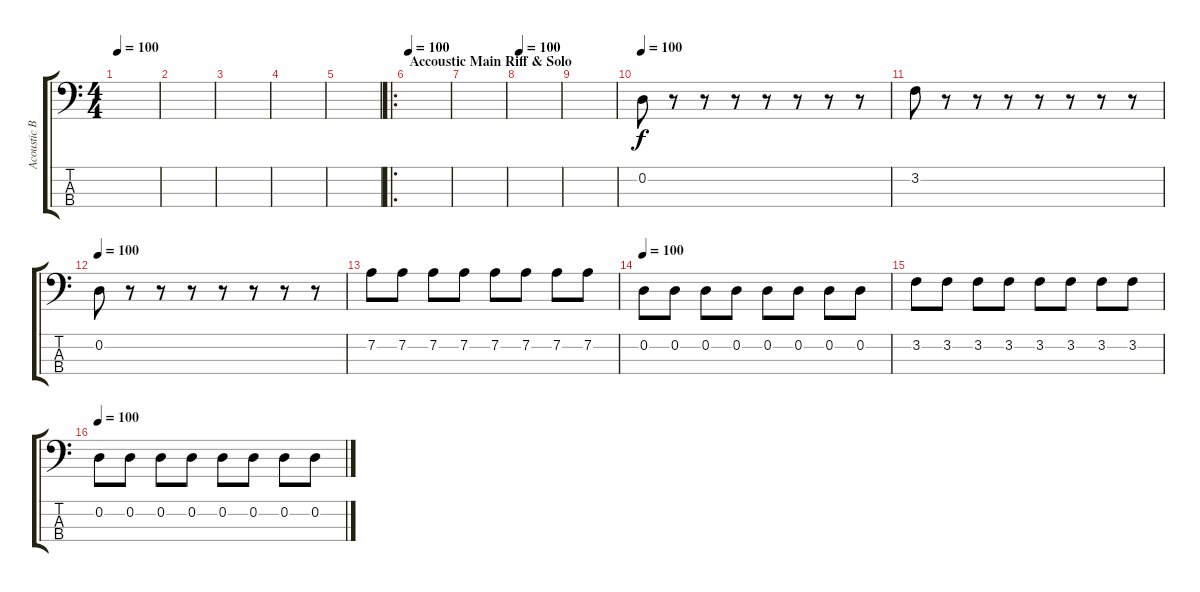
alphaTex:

\track ("Acoustic Bass" "Acoustic B") {instrument acousticbass}
\staff {score tabs}
\tuning (G2 D2 A1 E1) {hide}
\ts (4 4)
\tempo 100
\clef f4
\ks c
|
|
|
|
|
\ro
\section ("" "Accoustic Main Riff & Solo")
\tempo 100
|
|
\tempo 100
|
|
\tempo 100
0.2.8 r.8 r.8 r.8 r.8 r.8 r.8 r.8 |
3.2.8 r.8 r.8 r.8 r.8 r.8 r.8 r.8 |
\tempo 100
0.2.8 r.8 r.8 r.8 r.8 r.8 r.8 r.8 |
7.2.8 7.2.8 7.2.8 7.2.8 7.2.8 7.2.8 7.2.8 7.2.8 |
\tempo 100
0.2.8 0.2.8 0.2.8 0.2.8 0.2.8 0.2.8 0.2.8 0.2.8 |
3.2.8 3.2.8 3.2.8 3.2.8 3.2.8 3.2.8 3.2.8 3.2.8 |
\tempo 100
0.2.8 0.2.8 0.2.8 0.2.8 0.2.8 0.2.8 0.2.8 0.2.8
